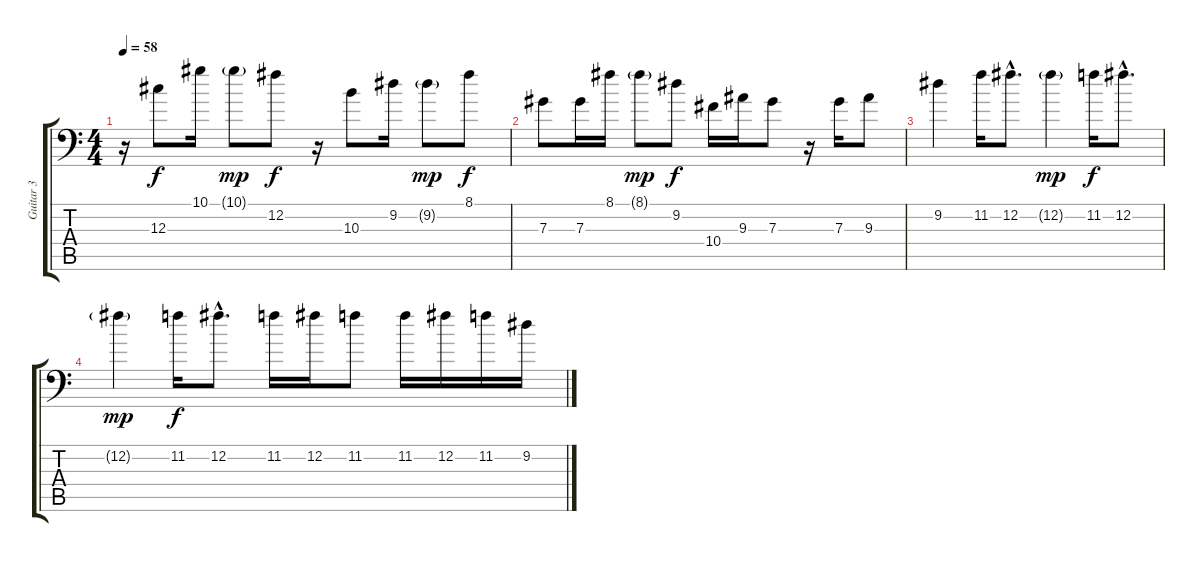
\track ("Guitar 3" "Guitar 3") {instrument overdrivenguitar}
\staff {score tabs}
\tuning (Bb3 Gb3 Db3 Ab2 Db2 Ab1) {hide}
\ts (4 4)
\tempo 58
\clef f4
\ks c
r.16{dy f} 12.3.8 10.1.16 10.1{g}.8{dy mp} 12.2.8{dy f} r.16 10.3.8 9.2.16 9.2{g}.8{dy mp} 8.1.8{dy f} |
7.3.8 7.3.16 8.1.16 8.1{g}.8{dy mp} 9.2.8{dy f} 10.4.16 9.3.16 7.3.8 r.16 7.3.16 9.3.8 |
9.2.4 11.2.16 12.2{hac}.8{d} 12.2{g}.4{dy mp} 11.2.16{dy f} 12.2{hac}.8{d} |
12.2{g}.4{dy mp} 11.2.16{dy f} 12.2{hac}.8{d} 11.2.16 12.2.16 11.2.8 11.2.16 12.2.16 11.2.16 9.2.16
